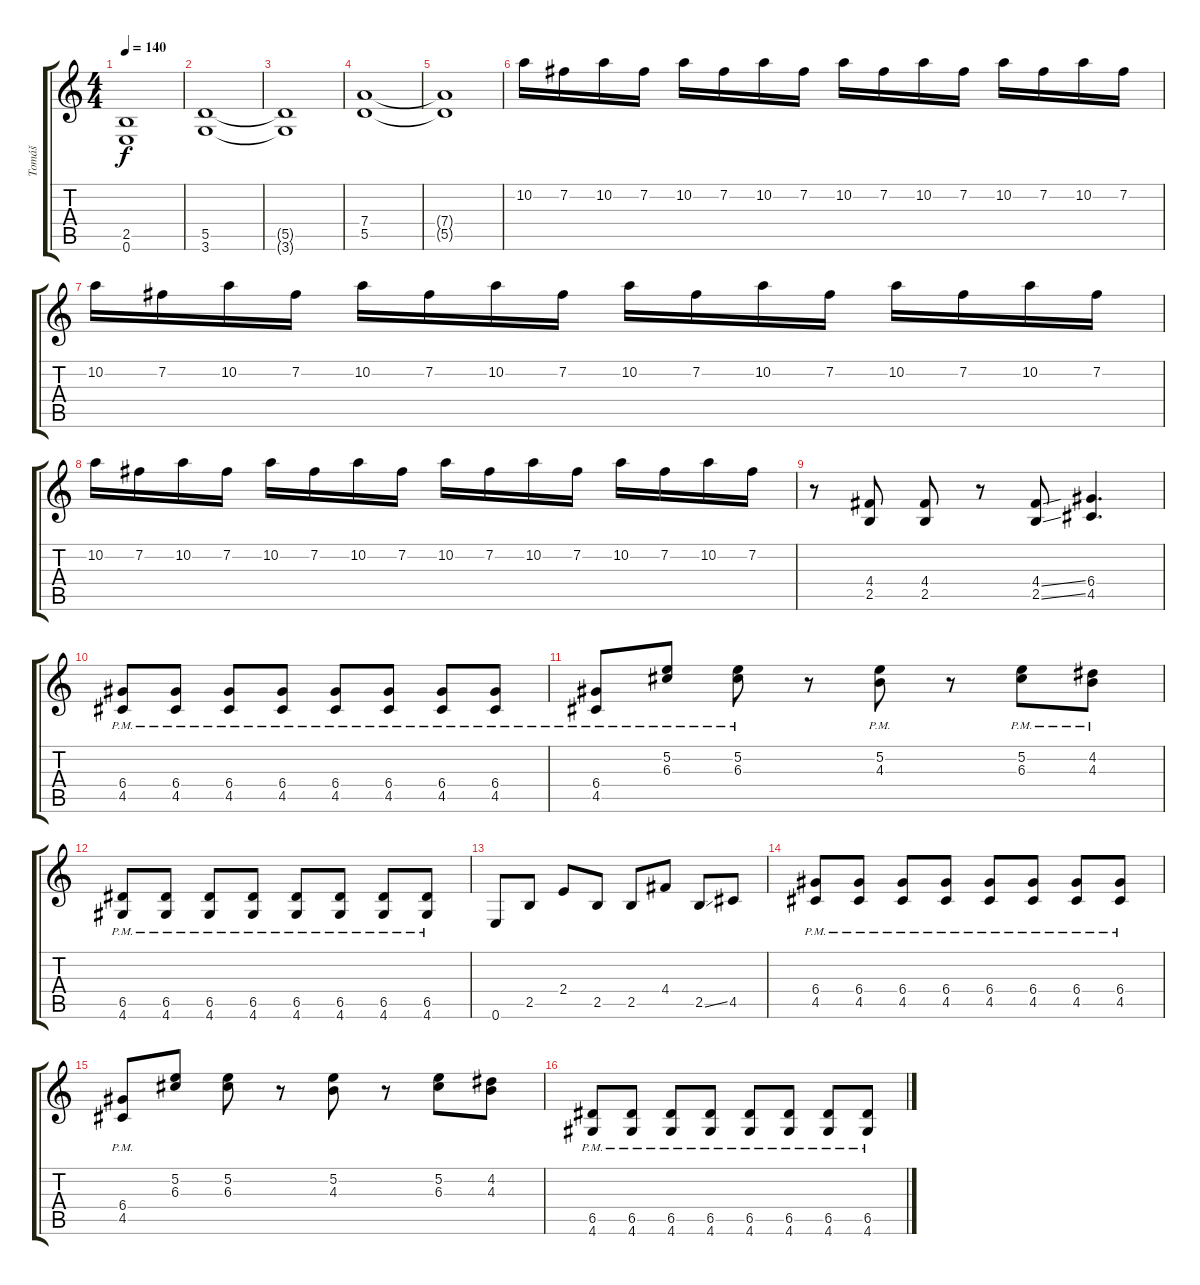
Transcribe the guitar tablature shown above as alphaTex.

\track ("Tomáš" "Tomáš") {instrument overdrivenguitar}
\staff {score tabs}
\tuning (E4 B3 G3 D3 A2 E2) {hide}
\ts (4 4)
\tempo 140
\clef g2
\ks c
(2.5{t} 0.6{t}).1{dy f} |
(5.5 3.6).1 |
(5.5{t} 3.6{t}).1 |
(7.4 5.5).1 |
(7.4{t} 5.5{t}).1 |
10.2.16 7.2.16 10.2.16 7.2.16 10.2.16 7.2.16 10.2.16 7.2.16 10.2.16 7.2.16 10.2.16 7.2.16 10.2.16 7.2.16 10.2.16 7.2.16 |
10.2.16 7.2.16 10.2.16 7.2.16 10.2.16 7.2.16 10.2.16 7.2.16 10.2.16 7.2.16 10.2.16 7.2.16 10.2.16 7.2.16 10.2.16 7.2.16 |
10.2.16 7.2.16 10.2.16 7.2.16 10.2.16 7.2.16 10.2.16 7.2.16 10.2.16 7.2.16 10.2.16 7.2.16 10.2.16 7.2.16 10.2.16 7.2.16 |
r.8 (4.4 2.5).8 (4.4 2.5).8 r.8 (4.4{ss} 2.5{ss}).8 (6.4 4.5).4{d} |
(6.4{pm} 4.5{pm}).8 (6.4{pm} 4.5{pm}).8 (6.4{pm} 4.5{pm}).8 (6.4{pm} 4.5{pm}).8 (6.4{pm} 4.5{pm}).8 (6.4{pm} 4.5{pm}).8 (6.4{pm} 4.5{pm}).8 (6.4{pm} 4.5{pm}).8 |
(6.4{pm} 4.5{pm}).8 (5.2{pm} 6.3{pm}).8 (5.2{pm} 6.3{pm}).8 r.8 (5.2{pm} 4.3{pm}).8 r.8 (5.2{pm} 6.3{pm}).8 (4.2{pm} 4.3{pm}).8 |
(6.5{pm} 4.6{pm}).8 (6.5{pm} 4.6{pm}).8 (6.5{pm} 4.6{pm}).8 (6.5{pm} 4.6{pm}).8 (6.5{pm} 4.6{pm}).8 (6.5{pm} 4.6{pm}).8 (6.5{pm} 4.6{pm}).8 (6.5{pm} 4.6{pm}).8 |
0.6.8 2.5.8 2.4.8 2.5.8 2.5.8 4.4.8 2.5{ss}.8 4.5.8 |
(6.4{pm} 4.5{pm}).8 (6.4{pm} 4.5{pm}).8 (6.4{pm} 4.5{pm}).8 (6.4{pm} 4.5{pm}).8 (6.4{pm} 4.5{pm}).8 (6.4{pm} 4.5{pm}).8 (6.4{pm} 4.5{pm}).8 (6.4{pm} 4.5{pm}).8 |
(6.4{pm} 4.5{pm}).8 (5.2 6.3).8 (5.2 6.3).8 r.8 (5.2 4.3).8 r.8 (5.2 6.3).8 (4.2 4.3).8 |
(6.5{pm} 4.6{pm}).8 (6.5{pm} 4.6{pm}).8 (6.5{pm} 4.6{pm}).8 (6.5{pm} 4.6{pm}).8 (6.5{pm} 4.6{pm}).8 (6.5{pm} 4.6{pm}).8 (6.5{pm} 4.6{pm}).8 (6.5{pm} 4.6{pm}).8
